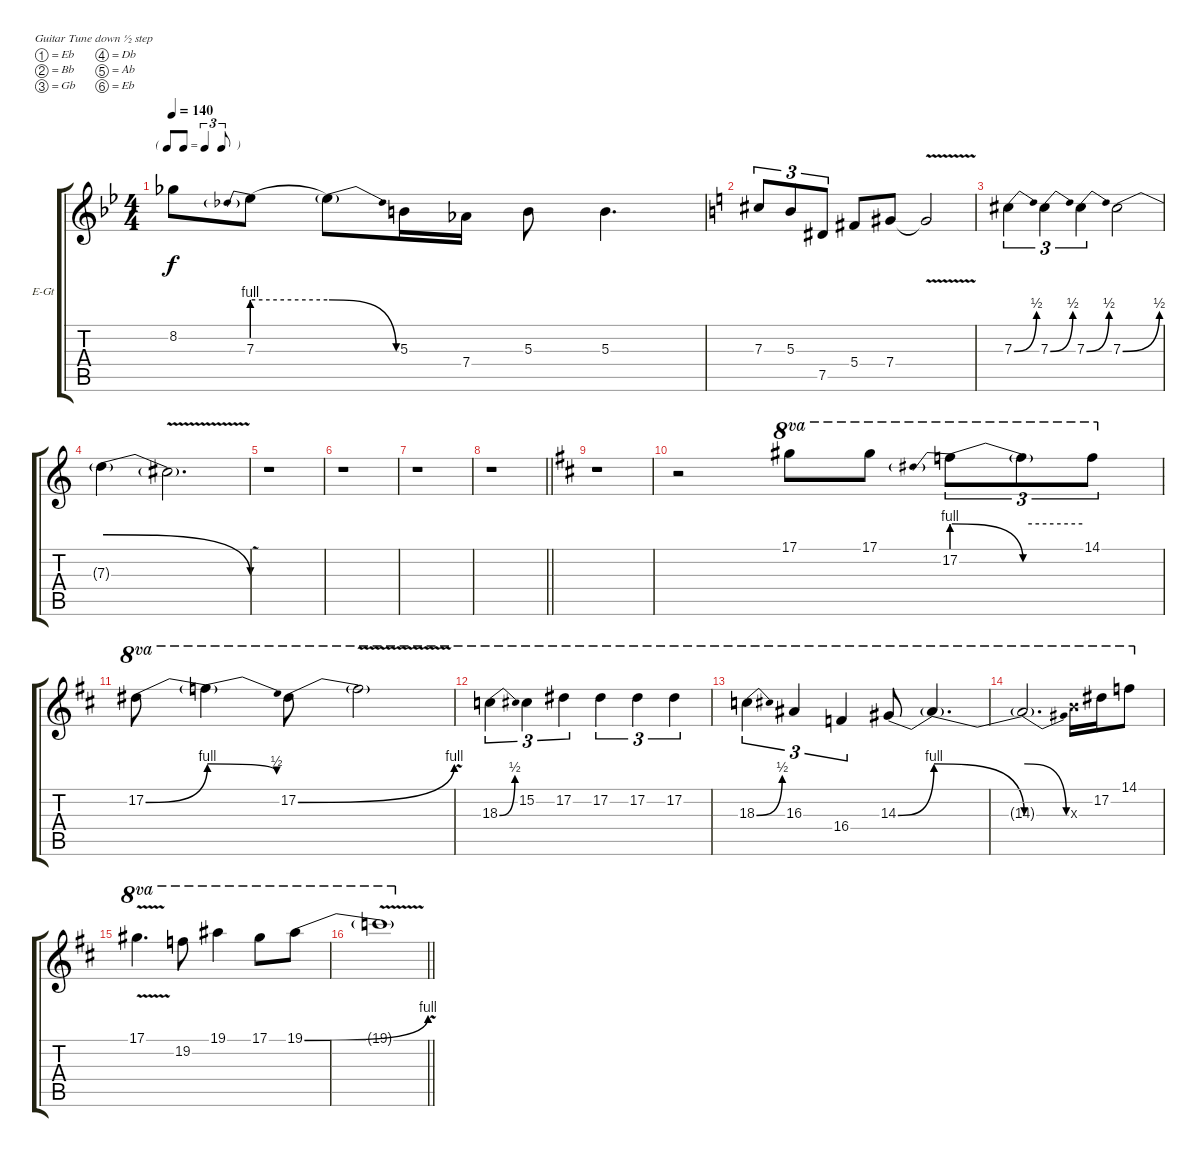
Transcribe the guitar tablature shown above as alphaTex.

\bracketExtendMode groupsimilarinstruments
\firstSystemTrackNameOrientation horizontal
\otherSystemsTrackNameOrientation horizontal
\track ("Overdrive" "E-Gt") {instrument overdrivenguitar}
\staff {score tabs}
\tuning (Eb4 Bb3 Gb3 Db3 Ab2 Eb2)
\ts (4 4)
\tf triplet8th
\section ("" " ")
\tempo 140
\clef g2
\ks bb
8.2.8{dy f} 7.3{be (prebend 0 4 60 4)}.8 7.3{be (release 0 4 60 0) t}.8 5.3.16 7.4.16 5.3.8 5.3.4{d} |
\ks c
7.3.8{tu (3 2)} 5.3.8{tu (3 2)} 7.5.8{tu (3 2)} 5.4.8 7.4.8 7.4{v t}.2 |
7.3{be (bend 0 0 60 2)}.4{tu (3 2)} 7.3{be (bend 0 0 60 2)}.4{tu (3 2)} 7.3{be (bend 0 0 60 2)}.4{tu (3 2)} 7.3{be (bend 0 0 60 2)}.2 |
7.3{be (release 0 2 60 0) t}.4 7.3{v t}.2{d} |
r.1 |
r.1 |
r.1 |
\barLineRight lightlight
r.1 |
\section ("" " ")
\ks d
r.1 |
r.2 17.1.8{ot 8va} 17.1.8{ot 8va} 17.2{be (prebendrelease 0 4 60 0)}.8{tu (3 2) ot 8va} 17.2{be (hold 0 4 60 4) t}.8{tu (3 2) ot 8va} 14.1.8{tu (3 2) ot 8va} |
17.2{be (bend 0 0 60 4)}.8{ot 8va} 17.2{be (release 0 4 60 2) t}.4{ot 8va} 17.2{be (bend 0 0 60 4)}.8{ot 8va} 17.2{v t}.2{ot 8va} |
18.3{be (bend 0 0 60 2)}.4{tu (3 2) ot 8va} 15.2.4{tu (3 2) ot 8va} 17.2.4{tu (3 2) ot 8va} 17.2.4{tu (3 2) ot 8va} 17.2.4{tu (3 2) ot 8va} 17.2.4{tu (3 2) ot 8va} |
18.3{be (bend 0 0 60 2)}.4{tu (3 2) ot 8va} 16.3.4{tu (3 2) ot 8va} 16.4.4{tu (3 2) ot 8va} 14.3{be (bend 0 0 60 4)}.8{ot 8va} 14.3{be (release 0 4 60 0) t}.4{d ot 8va} |
14.3{be (release 0 4 60 0) t}.2{d ot 8va} 17.3{x}.16{ot 8va} 17.2.16{ot 8va} 14.1.8{ot 8va} |
17.1{v}.4{d ot 8va} 19.2.8{ot 8va} 19.1.4{ot 8va} 17.1.8{ot 8va} 19.1{be (bend 0 0 60 4)}.8{ot 8va} |
\barLineRight lightlight
19.1{v t}.1{ot 8va}
